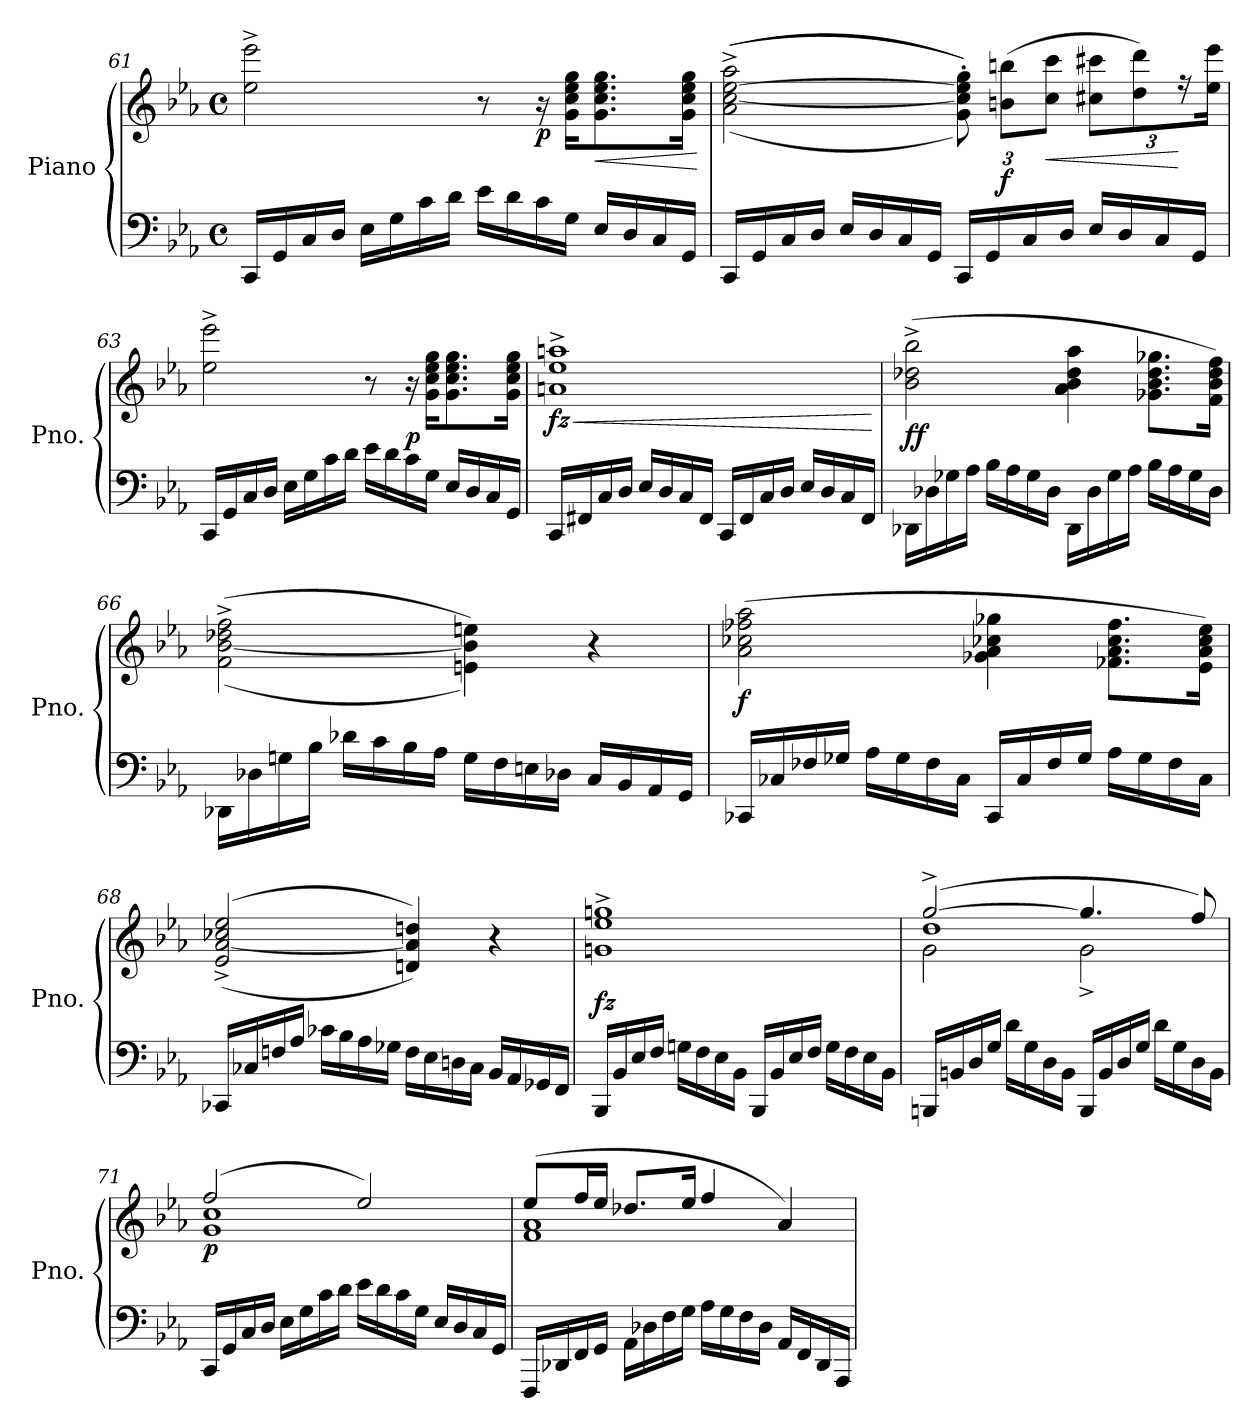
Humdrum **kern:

**kern	**kern	**dynam
*part1	*part1	*part1
*staff2	*staff1	*staff1/2
*I"Piano	*	*
*I'Pno.	*	*
*clefF4	*clefG2	*
*k[b-e-a-]	*k[b-e-a-]	*
*M4/4	*M4/4	*
*met(c)	*met(c)	*
=61	=61	=61
16CC/LL	2ee-\^ 2eee-\^	.
16GG/	.	.
16C/	.	.
16D/JJ	.	.
16E-\LL	.	.
16G\	.	.
16c\	.	.
16d\JJ	.	.
16e-\LL	8r	.
16d\	.	.
!	!	!LO:DY:b
16c\	16r	p
16G\JJ	16g\ 16cc\ 16ee-\ 16gg\KL	.
!	!	!LO:HP:b
16E-/LL	8.g\ 8.cc\ 8.ee-\ 8.gg\	<
16D/	.	.
16C/	.	.
16GG/JJ	16g\ 16cc\ 16ee-\ 16gg\Jk	.
.	.	[
=62	=62	=62
16CC/LL	(>((>2a-\^ [2cc\^ [2ee-\^ 2aa-\^	.
16GG/	.	.
16C/	.	.
16D/JJ	.	.
16E-/LL	.	.
16D/	.	.
16C/	.	.
16GG/JJ	.	.
*	*Xbrackettup	*
16CC/LL	12g\' 12cc\]' 12ee-\]' 12gg\')))	.
16GG/	.	.
!	!	!LO:DY:b
.	(12bn\ 12bbn\L	f
16C/	.	.
!	!	!LO:HP:b
.	12cc\ 12ccc\J	<
16D/JJ	.	.
16E-/LL	12cc#X\ 12ccc#X\L	.
16D/	.	.
.	12dd\ 12ddd\)	.
16C/	.	.
.	24r	[
16GG/JJ	.	.
.	24ee-\ 24eee-\Jk	.
!!LO:PB:g=z
=63	=63	=63
16CC/LL	2ee-\^ 2eee-\^	.
16GG/	.	.
16C/	.	.
16D/JJ	.	.
16E-\LL	.	.
16G\	.	.
16c\	.	.
16d\JJ	.	.
16e-\LL	8r	.
16d\	.	.
!	!	!LO:DY:b
16c\	16r	p
16G\JJ	16g\ 16cc\ 16ee-\ 16gg\KL	.
16E-/LL	8.g\ 8.cc\ 8.ee-\ 8.gg\	.
16D/	.	.
16C/	.	.
16GG/JJ	16g\ 16cc\ 16ee-\ 16gg\Jk	.
=64	=64	=64
!	!	!LO:HP:b
!	!	!LO:DY:n=1:b
16CC/LL	1an^ 1ee-^ 1aan^	< fz
16FF#X/	.	.
16C/	.	.
16D/JJ	.	.
16E-/LL	.	.
16D/	.	.
16C/	.	.
16FF#/JJ	.	.
16CC/LL	.	.
16FF#/	.	.
16C/	.	.
16D/JJ	.	.
16E-/LL	.	.
16D/	.	.
16C/	.	.
16FF#/JJ	.	.
.	.	[
=65	=65	=65
!	!	!LO:DY:b
16DD-X\LL	(2b-\^ 2dd-X\^ 2bb-\^	ff
16D-X\	.	.
16G-X\	.	.
16A-\JJ	.	.
16B-\LL	.	.
16A-\	.	.
16G-\	.	.
16D-\JJ	.	.
16DD-\LL	4a-\ 4b-\ 4dd-\ 4aa-\	.
16D-\	.	.
16G-\	.	.
16A-\JJ	.	.
16B-\LL	8.g-X\ 8.b-\ 8.dd-\ 8.gg-X\L	.
16A-\	.	.
16G-\	.	.
16D-\JJ	16f\ 16b-\ 16dd-\ 16ff\Jk)	.
!!LO:LB:g=z
=66	=66	=66
16DD-X\LL	((>2f\^ [2b-\^ 2dd-X\^ 2ff\^	.
16D-X\	.	.
16Gn\	.	.
16B-\JJ	.	.
16d-X\LL	.	.
16c\	.	.
16B-\	.	.
16A-\JJ	.	.
16G\LL	4en\ 4b-\] 4een\))	.
16F\	.	.
16En\	.	.
16D-X\JJ	.	.
16C/LL	4r	.
16BB-/	.	.
16AA-/	.	.
16GG/JJ	.	.
=67	=67	=67
!	!	!LO:DY:b
16CC-X/LL	(2a-\ 2cc-X\ 2ff-X\ 2aa-\	f
16C-X/	.	.
16F-X/	.	.
16G-X/JJ	.	.
16A-\LL	.	.
16G-\	.	.
16F-\	.	.
16C-\JJ	.	.
16CC-/LL	4g-X\ 4a-\ 4cc-X\ 4gg-X\	.
16C-/	.	.
16F-/	.	.
16G-/JJ	.	.
16A-\LL	8.f-X\ 8.a-\ 8.cc-\ 8.ff-\L	.
16G-\	.	.
16F-\	.	.
16C-\JJ	16e-\ 16a-\ 16cc-\ 16ee-\Jk)	.
=68	=68	=68
16CC-X/LL	(>(2e-/^ [2a-/^ 2cc-X/^ 2ee-/^	.
16C-X/	.	.
16Fn/	.	.
16A-/JJ	.	.
16c-X\LL	.	.
16B-\	.	.
16A-\	.	.
16G-X\JJ	.	.
16F\LL	4dn/ 4a-/] 4ddn/))	.
16E-\	.	.
16Dn\	.	.
16C-\JJ	.	.
16BB-/LL	4r	.
16AA-/	.	.
16GG-X/	.	.
16FF/JJ	.	.
!!LO:LB:g=z
=69	=69	=69
!	!	!LO:DY:a=2
16BBB-/LL	1gn^ 1ee-^ 1ggn^	fz
16BB-/	.	.
16E-/	.	.
16F/JJ	.	.
16Gn\LL	.	.
16F\	.	.
16E-\	.	.
16BB-\JJ	.	.
16BBB-/LL	.	.
16BB-/	.	.
16E-/	.	.
16F/JJ	.	.
16G\LL	.	.
16F\	.	.
16E-\	.	.
16BB-\JJ	.	.
=70	=70	=70
*	*^	*
*	*	*^	*
16BBBn/LL	([2gg^/	2g\	1dd	.
16BBn/	.	.	.	.
16D/	.	.	.	.
16G/JJ	.	.	.	.
16d\LL	.	.	.	.
16G\	.	.	.	.
16D\	.	.	.	.
16BB\JJ	.	.	.	.
16BBB/LL	4.gg/]	2g^\	.	.
16BB/	.	.	.	.
16D/	.	.	.	.
16G/JJ	.	.	.	.
16d\LL	.	.	.	.
16G\	.	.	.	.
16D\	8ff/)	.	.	.
16BB\JJ	.	.	.	.
*	*	*v	*v	*
=71	=71	=71	=71
!	!	!	!LO:DY:b
16CC/LL	(2ff/	1g 1cc	p
16GG/	.	.	.
16C/	.	.	.
16D/JJ	.	.	.
16E-\LL	.	.	.
16G\	.	.	.
16c\	.	.	.
16d\JJ	.	.	.
16e-\LL	2ee-/)	.	.
16d\	.	.	.
16c\	.	.	.
16G\JJ	.	.	.
16E-/LL	.	.	.
16D/	.	.	.
16C/	.	.	.
16GG/JJ	.	.	.
!!LO:LB:g=z	!!
=72	=72	=72	=72
16FFF/LL	(8ee-/L	1f 1a-	.
16DD-X/	.	.	.
16FF/	16ff/L	.	.
16GG/JJ	16ee-/JJ	.	.
16AA-\LL	8.dd-X/L	.	.
16D-X\	.	.	.
16F\	.	.	.
16G\JJ	16ee-/Jk	.	.
16A-\LL	4ff/	.	.
16G\	.	.	.
16F\	.	.	.
16D-\JJ	.	.	.
16AA-/LL	4a-/)	.	.
16FF/	.	.	.
16DD-/	.	.	.
16AAA-/JJ	.	.	.
*	*v	*v	*
=	=	=
*-	*-	*-
